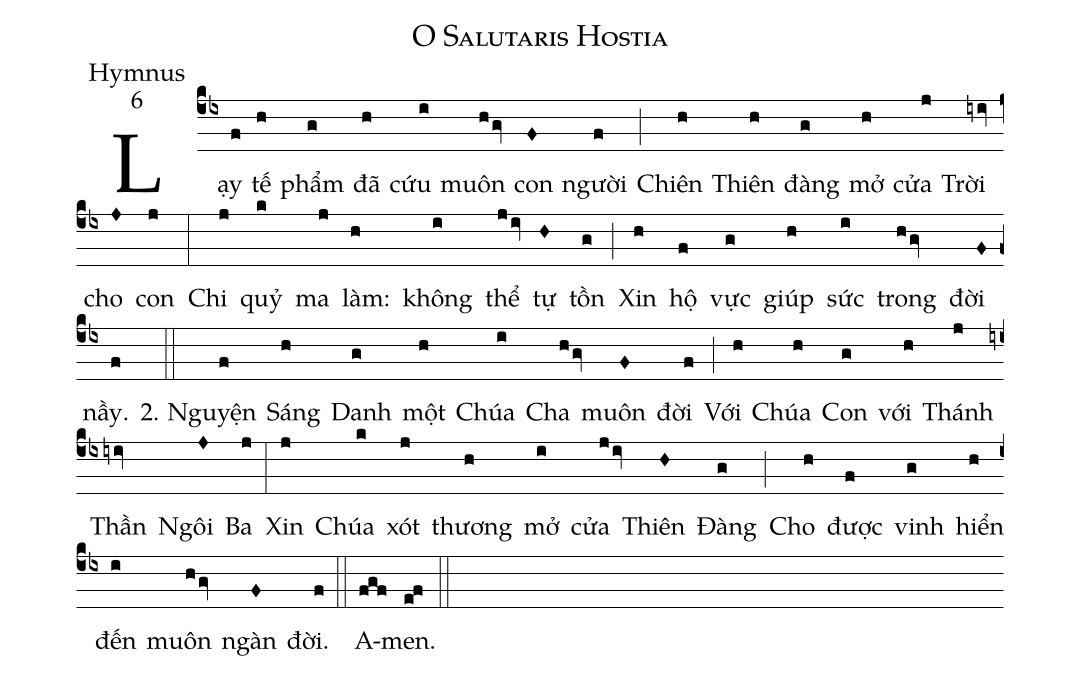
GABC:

name:O Salutaris Hostia;
office-part:Hymnus;
mode:6;
%%
(cb4)Lạy(f) tế(h) phẩm(g) đã(h) cứu(i) muôn(hgv) con(F) người(f) (;)
Chiên(h) Thiên(h) đàng(g) mở(h) cửa(j) Trời(iyiv) cho(J) con(j) (:)
Chi(j) quỷ(k) ma(j) làm:(h) không(i) thể(jiv) tự(H) tồn(g) (;)
Xin(h) hộ(f) vực(g) giúp(h) sức(i) trong(hgv) đời(F) nầy.(f) (::)

2. Nguyện(f) Sáng(h) Danh(g) một(h) Chúa(i) Cha(hgv) muôn(F) đời(f) (;)
Với(h) Chúa(h) Con(g) với(h) Thánh(j) Thần(iyiv) Ngôi(J) Ba(j) (:)
Xin(j) Chúa(k) xót(j) thương(h) mở(i) cửa(jiv) Thiên(H) Đàng(g) (;)
Cho(h) được(f) vinh(g) hiển(h) đến(i) muôn(hgv) ngàn(F) đời.(f) (::)
A(fgf)men.(e!f) (::)
